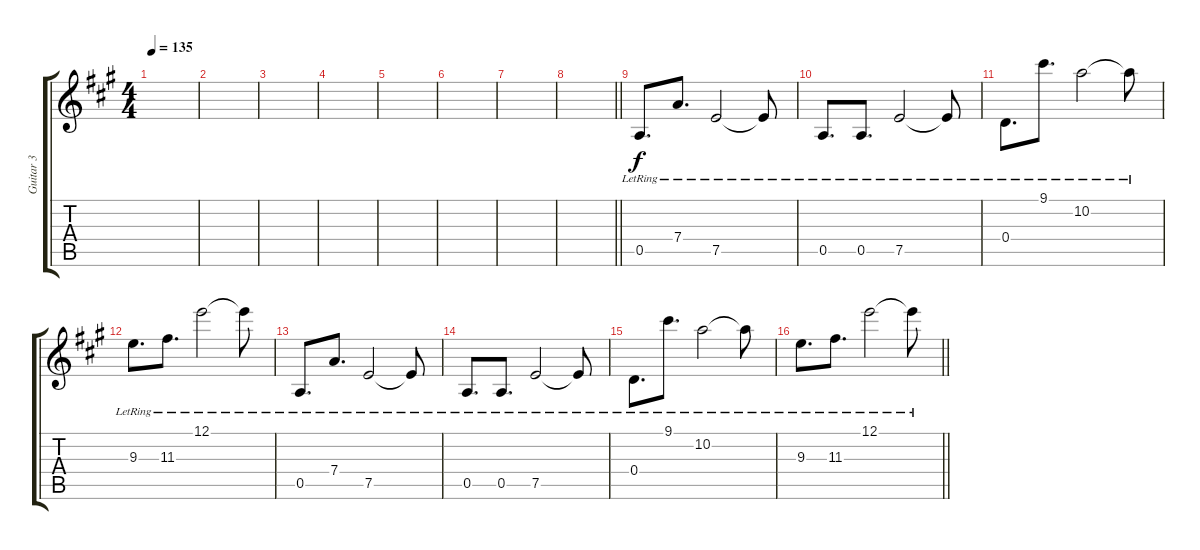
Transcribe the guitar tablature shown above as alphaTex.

\track ("Guitar 3" "Guitar 3") {instrument electricguitarclean}
\staff {score tabs}
\tuning (E4 B3 G3 D3 A2 D2) {hide}
\ts (4 4)
\tempo 135
\clef g2
\ks a
|
|
|
|
|
|
|
\barLineRight lightlight
|
0.5{lr}.8{d} 7.4{lr}.8{d} 7.5{lr}.2 7.5{lr t}.8 |
0.5{lr}.8{d} 0.5{lr}.8{d} 7.5{lr}.2 7.5{lr t}.8 |
0.4{lr}.8{d} 9.1{lr}.8{d} 10.2{lr}.2 10.2{lr t}.8 |
9.3{lr}.8{d} 11.3{lr}.8{d} 12.1{lr}.2 12.1{lr t}.8 |
0.5{lr}.8{d} 7.4{lr}.8{d} 7.5{lr}.2 7.5{lr t}.8 |
0.5{lr}.8{d} 0.5{lr}.8{d} 7.5{lr}.2 7.5{lr t}.8 |
0.4{lr}.8{d} 9.1{lr}.8{d} 10.2{lr}.2 10.2{lr t}.8 |
\barLineRight lightlight
9.3{lr}.8{d} 11.3{lr}.8{d} 12.1{lr}.2 12.1{lr t}.8
